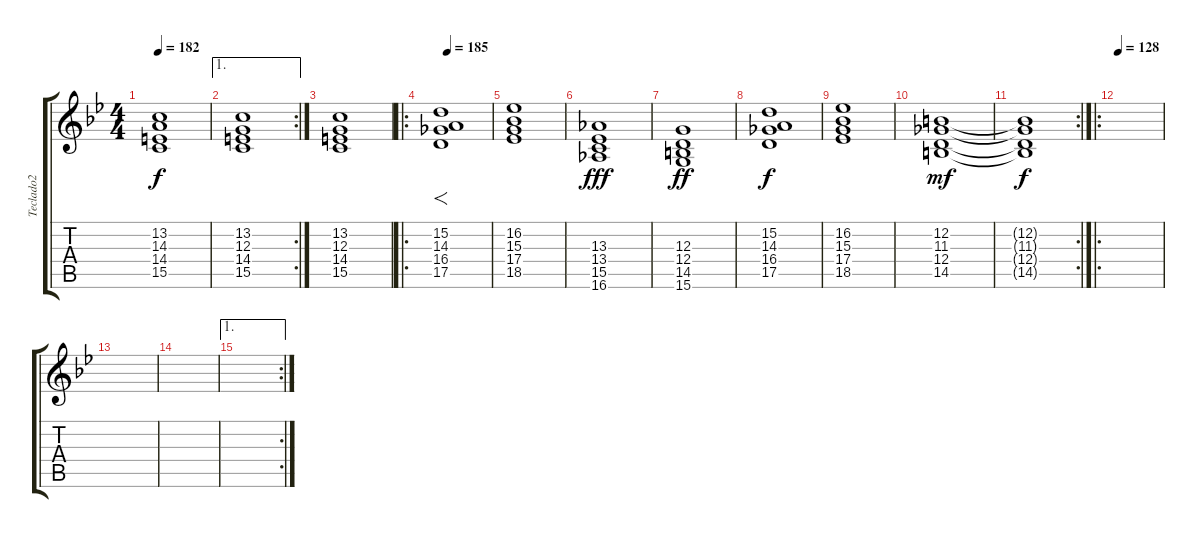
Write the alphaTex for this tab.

\track ("Teclado2" "Teclado2") {instrument choiraahs}
\staff {score tabs}
\tuning (E4 B3 G3 D3 A2 E2) {hide}
\ts (4 4)
\tempo 182
\clef g2
\ks gminor
(13.2 14.3 14.4 15.5).1{dy f} |
\ae 1
\rc 2
(13.2 12.3 14.4 15.5).1 |
(13.2 12.3 14.4 15.5).1 |
\ro
\tempo 185
(15.2 14.3 16.4 17.5).1{f} |
(16.2 15.3 17.4 18.5).1 |
(13.3 13.4 15.5 16.6).1{dy fff} |
(12.3 12.4 14.5 15.6).1{dy ff} |
(15.2 14.3 16.4 17.5).1{dy f} |
(16.2 15.3 17.4 18.5).1 |
(12.2 11.3 12.4 14.5).1{dy mf} |
\rc 2
(12.2{t} 11.3{t} 12.4{t} 14.5{t}).1{dy f} |
\ro
\tempo 128
|
|
|
\ae 1
\rc 2
